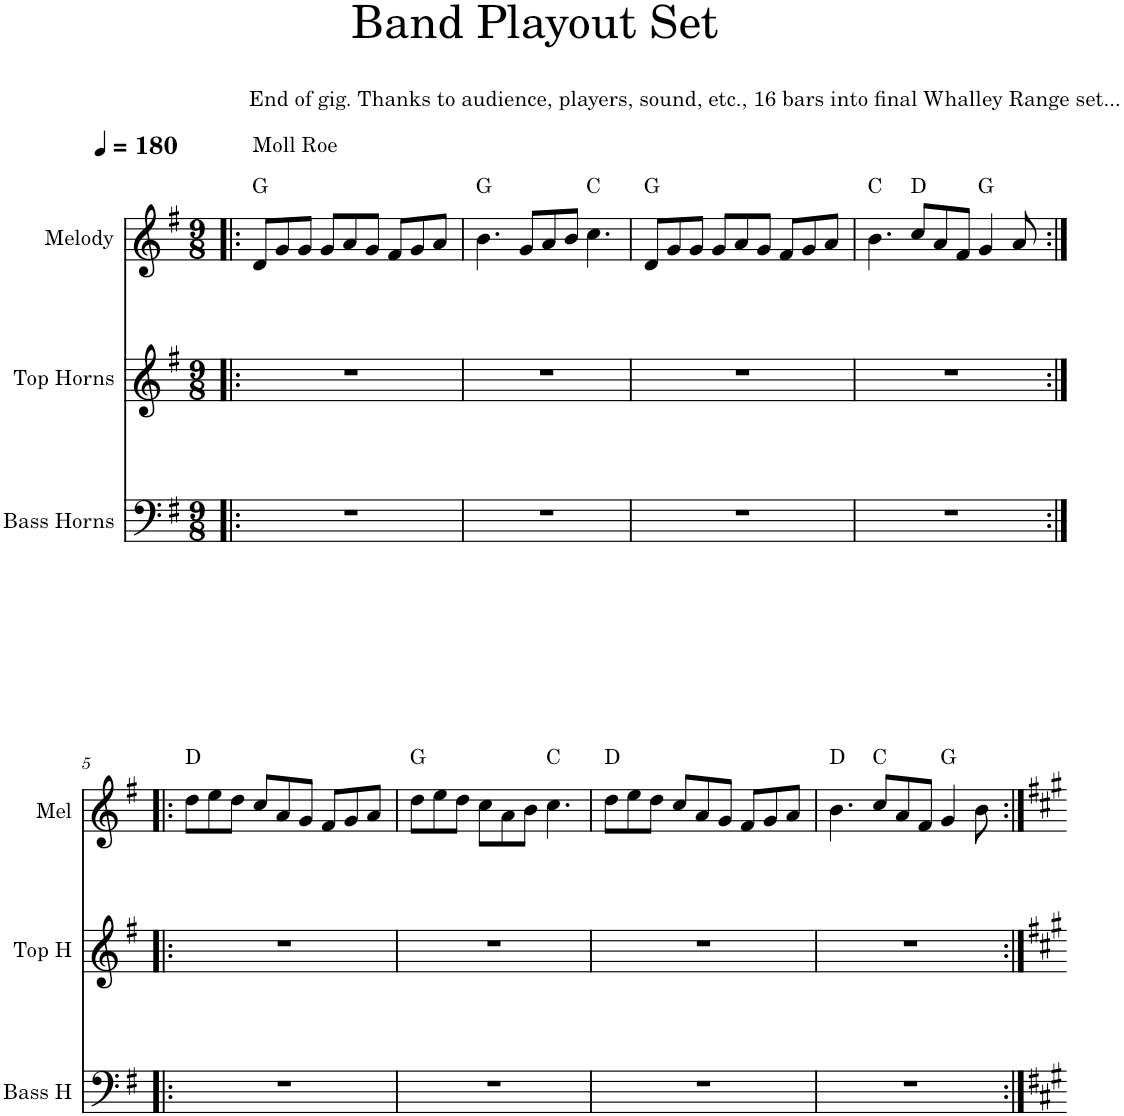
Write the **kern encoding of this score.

**kern	**kern	**kern	**harte
*part3	*part2	*part1	*part1
*staff3	*staff2	*staff1	*
*I"Bass Horns	*I"Top Horns	*I"Melody	*
*I'Bass H	*I'Top H	*I'Mel	*
*clefF4	*clefG2	*clefG2	*
*	*Trd7c12	*	*
*k[f#]	*k[f#]	*k[f#]	*
*G:	*G:	*G:	*
*M9/8	*M9/8	*M9/8	*
*MM180	*MM180	*MM180	*
=1!|:	=1!|:	=1!|:	=1!|:
!	!	!LO:TX:a:t=Moll Roe	!
!	!	!LO:TX:a:t=End of gig. Thanks to audience, players, sound, etc., 16 bars into final Whalley Range set...	!
8%9r	8%9r	8d/L	G:maj
.	.	8g/	.
.	.	8g/J	.
.	.	8g/L	.
.	.	8a/	.
.	.	8g/J	.
.	.	8f#/L	.
.	.	8g/	.
.	.	8a/J	.
=2	=2	=2	=2
8%9r	8%9r	4.b\	G:maj
.	.	8g/L	.
.	.	8a/	.
.	.	8b/J	.
.	.	4.cc\	C:maj
=3	=3	=3	=3
8%9r	8%9r	8d/L	G:maj
.	.	8g/	.
.	.	8g/J	.
.	.	8g/L	.
.	.	8a/	.
.	.	8g/J	.
.	.	8f#/L	.
.	.	8g/	.
.	.	8a/J	.
=4	=4	=4	=4
8%9r	8%9r	4.b\	C:maj
.	.	8cc/L	D:maj
.	.	8a/	.
.	.	8f#/J	.
.	.	4g/	G:maj
.	.	8a/	.
!!LO:LB:g=z
=5:|!|:	=5:|!|:	=5:|!|:	=5:|!|:
8%9r	8%9r	8dd\L	D:maj
.	.	8ee\	.
.	.	8dd\J	.
.	.	8cc/L	.
.	.	8a/	.
.	.	8g/J	.
.	.	8f#/L	.
.	.	8g/	.
.	.	8a/J	.
=6	=6	=6	=6
8%9r	8%9r	8dd\L	G:maj
.	.	8ee\	.
.	.	8dd\J	.
.	.	8cc\L	.
.	.	8a\	.
.	.	8b\J	.
.	.	4.cc\	C:maj
=7	=7	=7	=7
8%9r	8%9r	8dd\L	D:maj
.	.	8ee\	.
.	.	8dd\J	.
.	.	8cc/L	.
.	.	8a/	.
.	.	8g/J	.
.	.	8f#/L	.
.	.	8g/	.
.	.	8a/J	.
=8	=8	=8	=8
8%9r	8%9r	4.b\	D:maj
.	.	8cc/L	C:maj
.	.	8a/	.
.	.	8f#/J	.
.	.	4g/	G:maj
.	.	8b\	.
=:|!	=:|!	=:|!	=:|!
*-	*-	*-	*-
